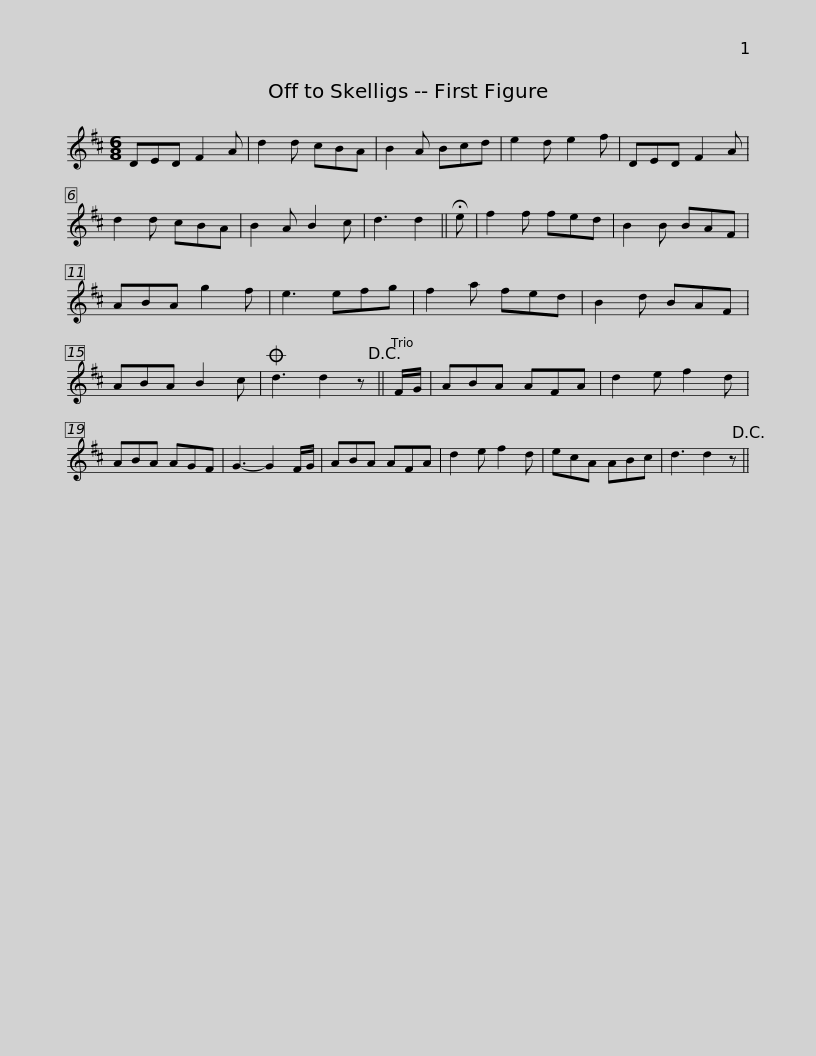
X:1
L:1/8
M:6/8
I:linebreak $
K:D
V:1 treble
V:1
 DED F2 A | d2 d cBA | B2 A Bcd | e2 d e2 f | DED F2 A | %5
 d2 d cBA | B2 A B2 c | d3 d2 || !fermata!e |$ f2 f fed | %10
 B2 B BAF | ABA g2 f | e3 efg | f2 a fed | B2 d BAF | %15
 ABA B2 c |O d3 d2 z!D.C.! || F/G/ |$ ABA AFA | d2 e f2 d | %20
 ABA AGF | G3- G2 F/G/ | ABA AFA | d2 e f2 d | ecA ABc | %25
 d3 d2 z!D.C.! || %26
